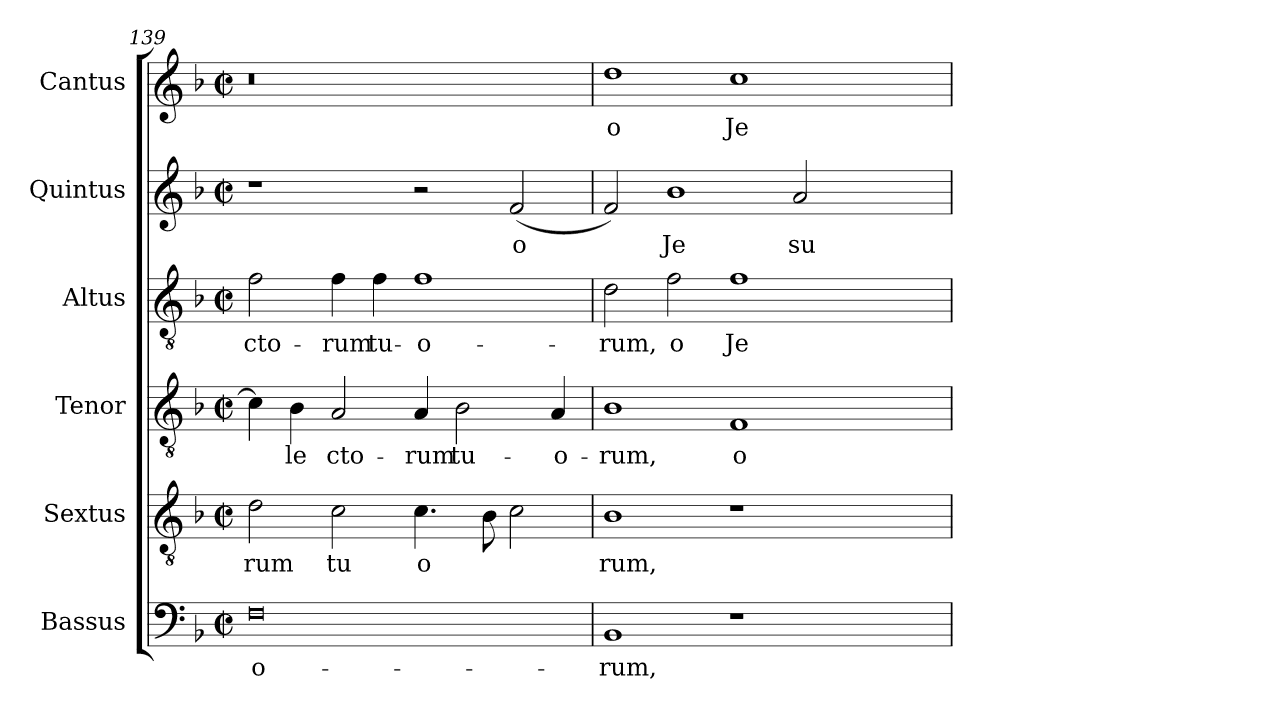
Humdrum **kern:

**kern	**text	**kern	**text	**kern	**text	**kern	**text	**kern	**text	**kern	**text
*part6	*part6	*part5	*part5	*part4	*part4	*part3	*part3	*part2	*part2	*part1	*part1
*staff6	*staff6	*staff5	*staff5	*staff4	*staff4	*staff3	*staff3	*staff2	*staff2	*staff1	*staff1
*I"Bassus	*	*I"Sextus	*	*I"Tenor	*	*I"Altus	*	*I"Quintus	*	*I"Cantus	*
*clefF4	*	*clefGv2	*	*clefGv2	*	*clefGv2	*	*clefG2	*	*clefG2	*
*k[b-]	*	*k[b-]	*	*k[b-]	*	*k[b-]	*	*k[b-]	*	*k[b-]	*
*F:	*	*F:	*	*F:	*	*F:	*	*F:	*	*F:	*
*M2/2	*	*M2/2	*	*M2/2	*	*M2/2	*	*M2/2	*	*M2/2	*
*met(c|)	*	*met(c|)	*	*met(c|)	*	*met(c|)	*	*met(c|)	*	*met(c|)	*
=139	=139	=139	=139	=139	=139	=139	=139	=139	=139	=139	=139
!	!LO:LY:b:cj	!	!LO:LY:b:cj	!	!	!	!LO:LY:b:cj	!	!	!	!
0F	-o-	2d\	rum	4c\]	.	2f\	-cto-	1r	.	0r	.
!	!	!	!	!	!LO:LY:b:cj	!	!	!	!	!	!
.	.	.	.	4B-\	-le	.	.	.	.	.	.
!	!	!	!LO:LY:b:cj	!	!LO:LY:b:cj	!	!LO:LY:b:cj	!	!	!	!
.	.	2c\	tu	2A/	cto-	4f\	-rum	.	.	.	.
!	!	!	!	!	!	!	!LO:LY:b:cj	!	!	!	!
.	.	.	.	.	.	4f\	tu-	.	.	.	.
!	!	!	!LO:LY:b:cj	!	!LO:LY:b:cj	!	!LO:LY:b:cj	!	!	!	!
.	.	4.c\	o	4A/	-rum	1f	-o-	2r	.	.	.
!	!	!	!	!	!LO:LY:b:cj	!	!	!	!	!	!
.	.	.	.	2B-\	tu-	.	.	.	.	.	.
.	.	8B-\	.	.	.	.	.	.	.	.	.
!	!	!	!	!	!	!	!	!	!LO:LY:b:cj	!	!
.	.	2c\	.	.	.	.	.	(<2f/	o	.	.
!	!	!	!	!	!LO:LY:b:cj	!	!	!	!	!	!
.	.	.	.	4A/	-o-	.	.	.	.	.	.
=140	=140	=140	=140	=140	=140	=140	=140	=140	=140	=140	=140
!	!LO:LY:b:cj	!	!LO:LY:b:cj	!	!LO:LY:b:cj	!	!LO:LY:b:cj	!	!	!	!LO:LY:b:cj
1BB-	-rum,	1B-	rum,	1B-	-rum,	2d\	-rum,	2f/)	.	1dd	o
!	!	!	!	!	!	!	!LO:LY:b:cj	!	!LO:LY:b:cj	!	!
.	.	.	.	.	.	2f\	o	1b-	Je	.	.
!LO:N:vis=1	!	!LO:N:vis=1	!	!	!LO:LY:b:cj	!	!LO:LY:b:cj	!	!	!	!LO:LY:b:cj
0r	.	0r	.	1F	o	1f	Je-	.	.	1cc	Je
!	!	!	!	!	!	!	!	!	!LO:LY:b:cj	!	!
.	.	.	.	.	.	.	.	2a/	su	.	.
.	.	.	.	1ryy	.	1ryy	.	1ryy	.	1ryy	.
=	=	=	=	=	=	=	=	=	=	=	=
*-	*-	*-	*-	*-	*-	*-	*-	*-	*-	*-	*-
